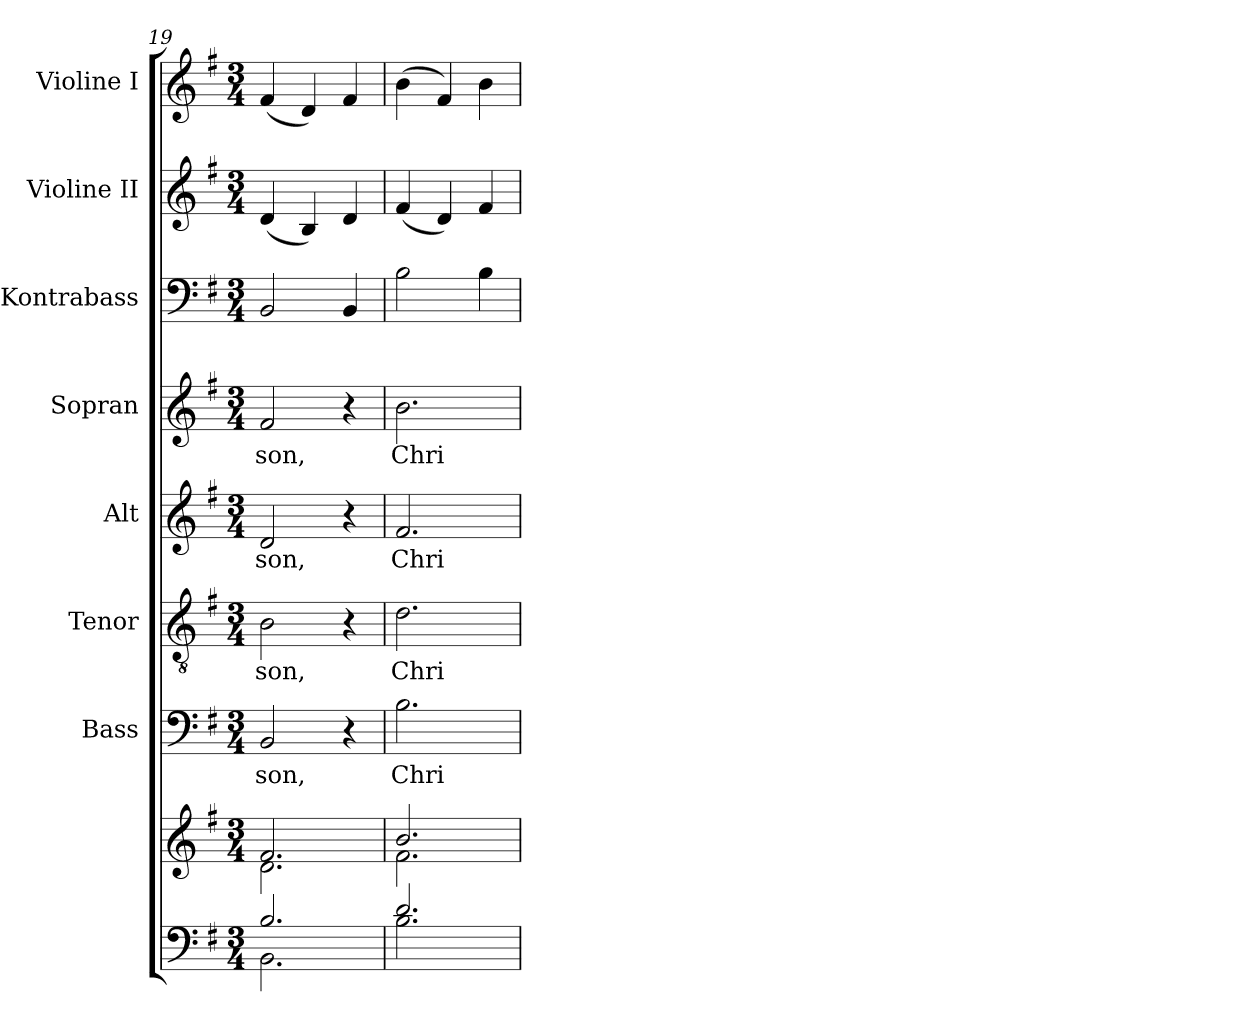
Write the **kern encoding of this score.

**kern	**kern	**kern	**text	**kern	**text	**kern	**text	**kern	**text	**kern	**kern	**kern
*part8	*part8	*part7	*part7	*part6	*part6	*part5	*part5	*part4	*part4	*part3	*part2	*part1
*staff9	*staff8	*staff7	*staff7	*staff6	*staff6	*staff5	*staff5	*staff4	*staff4	*staff3	*staff2	*staff1
*	*	*I"Bass	*	*I"Tenor	*	*I"Alt	*	*I"Sopran	*	*I"Kontrabass	*I"Violine II	*I"Violine I
*	*	*I'B.	*	*I'T.	*	*I'A.	*	*I'S.	*	*I'Kb.	*I'Vl. II	*I'Vl. I
*clefF4	*clefG2	*clefF4	*	*clefGv2	*	*clefG2	*	*clefG2	*	*clefF4	*clefG2	*clefG2
*	*	*	*	*	*	*	*	*	*	*ITrd7c12	*	*
*k[f#]	*k[f#]	*k[f#]	*	*k[f#]	*	*k[f#]	*	*k[f#]	*	*k[f#]	*k[f#]	*k[f#]
*G:	*G:	*G:	*	*G:	*	*G:	*	*G:	*	*G:	*G:	*G:
*M3/4	*M3/4	*M3/4	*	*M3/4	*	*M3/4	*	*M3/4	*	*M3/4	*M3/4	*M3/4
=19	=19	=19	=19	=19	=19	=19	=19	=19	=19	=19	=19	=19
*^	*^	*	*	*	*	*	*	*	*	*	*	*
!	!	!	!	!	!LO:LY:b	!	!LO:LY:b	!	!LO:LY:b	!	!LO:LY:b	!	!	!
2.B/	2.BB\	2.f#/	2.d\	2BB/	-son,	2B\	-son,	2d/	-son,	2f#/	-son,	2BBB/	(<4d/	(<4f#/
.	.	.	.	.	.	.	.	.	.	.	.	.	4B/)	4d/)
.	.	.	.	4r	.	4r	.	4r	.	4r	.	4BBB/	4d/	4f#/
=20	=20	=20	=20	=20	=20	=20	=20	=20	=20	=20	=20	=20	=20	=20
!	!	!	!	!	!LO:LY:b	!	!LO:LY:b	!	!LO:LY:b	!	!LO:LY:b	!	!	!
2.d/	2.B\	2.b/	2.f#\	2.B\	Chri-	2.d\	Chri-	2.f#/	Chri-	2.b\	Chri-	2BB\	(<4f#/	(>4b\
.	.	.	.	.	.	.	.	.	.	.	.	.	4d/)	4f#/)
.	.	.	.	.	.	.	.	.	.	.	.	4BB\	4f#/	4b\
*v	*v	*	*	*	*	*	*	*	*	*	*	*	*	*
*	*v	*v	*	*	*	*	*	*	*	*	*	*	*
=	=	=	=	=	=	=	=	=	=	=	=	=
*-	*-	*-	*-	*-	*-	*-	*-	*-	*-	*-	*-	*-
